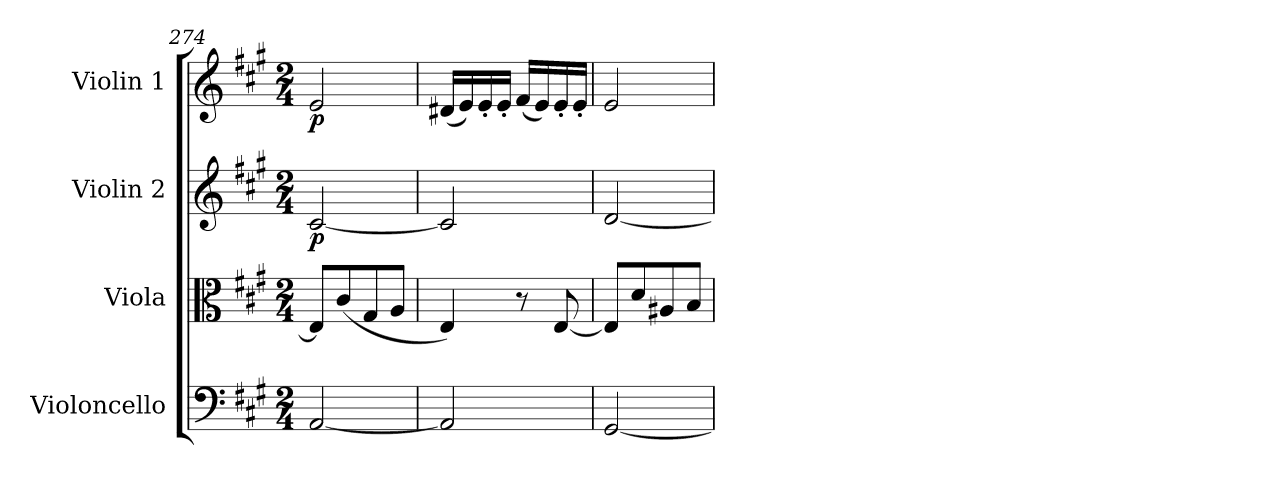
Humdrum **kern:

**kern	**kern	**kern	**dynam	**kern	**dynam
*part4	*part3	*part2	*part2	*part1	*part1
*staff4	*staff3	*staff2	*staff2	*staff1	*staff1
*I"Violoncello	*I"Viola	*I"Violin 2	*	*I"Violin 1	*
*I'Vc	*I'Vla	*I'Vln	*	*I'Vln	*
*clefF4	*clefC3	*clefG2	*	*clefG2	*
*k[f#c#g#]	*k[f#c#g#]	*k[f#c#g#]	*	*k[f#c#g#]	*
*M2/4	*M2/4	*M2/4	*	*M2/4	*
=274	=274	=274	=274	=274	=274
!	!	!	!LO:DY:b	!	!LO:DY:b
[2AA/	8E/L]	[2c#/	p	2e/	p
.	(8c#/	.	.	.	.
.	8G#/	.	.	.	.
.	8A/J	.	.	.	.
=275	=275	=275	=275	=275	=275
2AA/]	4E/)	2c#/]	.	(16d#X/LL	.
.	.	.	.	16e/)	.
.	.	.	.	16e'/	.
.	.	.	.	16e'/JJ	.
.	8r	.	.	(16f#/LL	.
.	.	.	.	16e/)	.
.	[8E/	.	.	16e'/	.
.	.	.	.	16e'/JJ	.
=276	=276	=276	=276	=276	=276
[2GG#/	8E/L]	[2d/	.	2e/	.
.	8d/	.	.	.	.
.	8A#X/	.	.	.	.
.	8B/J	.	.	.	.
=	=	=	=	=	=
*-	*-	*-	*-	*-	*-
